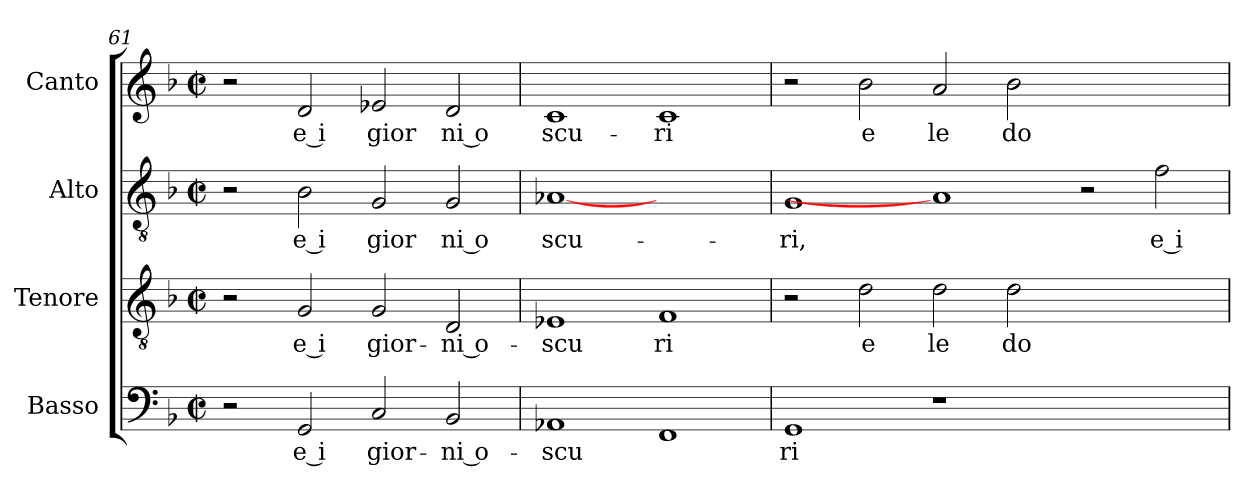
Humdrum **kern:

**kern	**text	**kern	**text	**kern	**text	**kern	**text
*part4	*part4	*part3	*part3	*part2	*part2	*part1	*part1
*staff4	*staff4	*staff3	*staff3	*staff2	*staff2	*staff1	*staff1
*I"Basso	*	*I"Tenore	*	*I"Alto	*	*I"Canto	*
*clefF4	*	*clefGv2	*	*clefGv2	*	*clefG2	*
*k[b-]	*	*k[b-]	*	*k[b-]	*	*k[b-]	*
*F:	*	*F:	*	*F:	*	*F:	*
*M2/2	*	*M2/2	*	*M2/2	*	*M2/2	*
*met(c|)	*	*met(c|)	*	*met(c|)	*	*met(c|)	*
=61	=61	=61	=61	=61	=61	=61	=61
2r	.	2r	.	2r	.	2r	.
!	!LO:LY:b:rj	!	!LO:LY:b:rj	!	!LO:LY:b:rj	!	!LO:LY:b:rj
2GG/	e i	2G/	e i	2B-\	e i	2d/	e i
!	!LO:LY:b:cj	!	!LO:LY:b:cj	!	!LO:LY:b:cj	!	!LO:LY:b:cj
2C/	gior-	2G/	gior-	2G/	gior	2e-X/	gior
!	!LO:LY:b:rj	!	!LO:LY:b:rj	!	!LO:LY:b:rj	!	!LO:LY:b:rj
2BB-/	-ni o-	2D/	-ni o-	2G/	ni o	2d/	ni o
!!LO:LB:g=z
=62	=62	=62	=62	=62	=62	=62	=62
!	!LO:LY:b:cj	!	!LO:LY:b:cj	!	!LO:LY:b:cj	!	!LO:LY:b:cj
1AA-X	-scu	1E-X	-scu	[1A-X	scu-	1c	scu-
!	!	!	!LO:LY:b:cj	!	!	!	!LO:LY:b:cj
1FF	.	1F	ri	1ryy	.	1c	-ri
=63	=63	=63	=63	=63	=63	=63	=63
!	!LO:LY:b:cj	!	!	!	!LO:LY:b:cj	!	!
1GG	ri	2r	.	1G	-ri,	2r	.
!	!	!	!LO:LY:b:cj	!	!	!	!LO:LY:b:cj
.	.	2d\	e	.	.	2b-\	e
!	!	!	!LO:LY:b:cj	!	!	!	!LO:LY:b:cj
1r	.	2d\	le	1A-]	.	2a/	le
!	!	!	!LO:LY:b:cj	!	!	!	!LO:LY:b:cj
.	.	2d\)	do	.	.	2b-\	do-
1ryy	.	1ryy	.	2r	.	1ryy	.
!	!	!	!	!	!LO:LY:b:rj	!	!
.	.	.	.	(<2f\	e i	.	.
=	=	=	=	=	=	=	=
*-	*-	*-	*-	*-	*-	*-	*-
